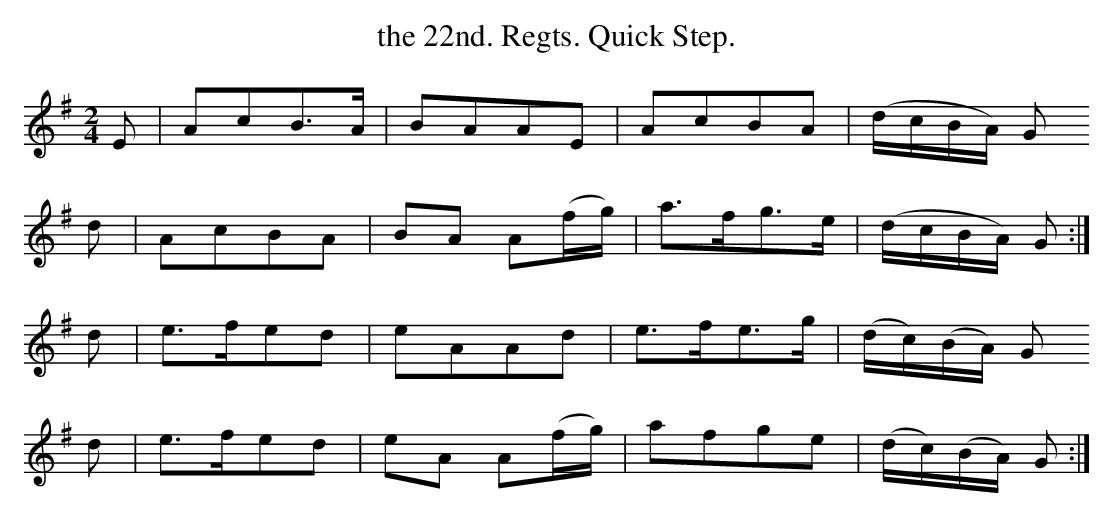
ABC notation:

X:1
T:the 22nd. Regts. Quick Step.
M:2/4
L:1/8
K:G
E|AcB>A|BAAE      |AcBA  |(d/c/B/A/)   G
d|AcBA |BA A(f/g/)|a>fg>e|(d/c/B/A/)   G:|
d|e>fed|eAAd      |e>fe>g|(d/c/)(B/A/) G
d|e>fed|eA A(f/g/)|afge  |(d/c/)(B/A/) G:|
